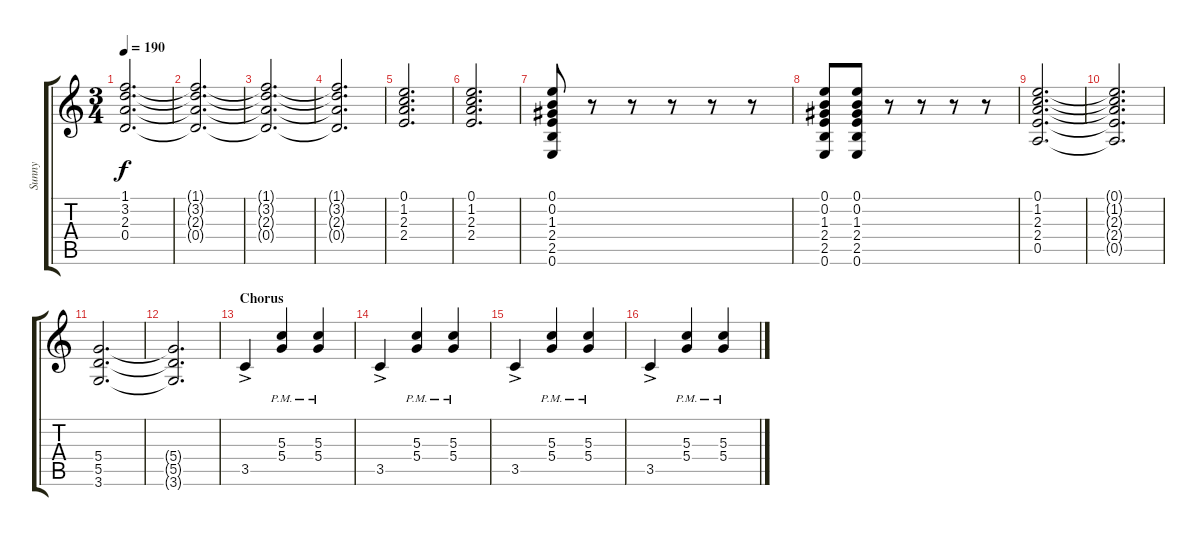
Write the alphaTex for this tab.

\track ("Sunny" "Sunny") {instrument overdrivenguitar}
\staff {score tabs}
\tuning (E4 B3 G3 D3 A2 E2) {hide}
\ts (3 4)
\tempo 190
\clef g2
\ks c
(1.1 3.2 2.3 0.4).2{d dy f} |
(1.1{t} 3.2{t} 2.3{t} 0.4{t}).2{d} |
(1.1{t} 3.2{t} 2.3{t} 0.4{t}).2{d} |
(1.1{t} 3.2{t} 2.3{t} 0.4{t}).2{d} |
(0.1 1.2 2.3 2.4).2{d} |
(0.1 1.2 2.3 2.4).2{d} |
(0.1 0.2 1.3 2.4 2.5 0.6).8 r.8 r.8 r.8 r.8 r.8 |
(0.1 0.2 1.3 2.4 2.5 0.6).8 (0.1 0.2 1.3 2.4 2.5 0.6).8 r.8 r.8 r.8 r.8 |
(0.1 1.2 2.3 2.4 0.5).2{d} |
(0.1{t} 1.2{t} 2.3{t} 2.4{t} 0.5{t}).2{d} |
(5.4 5.5 3.6).2{d} |
(5.4{t} 5.5{t} 3.6{t}).2{d} |
\section ("" "Chorus")
3.5{ac}.4 (5.3{pm} 5.4{pm}).4 (5.3{pm} 5.4{pm}).4 |
3.5{ac}.4 (5.3{pm} 5.4{pm}).4 (5.3{pm} 5.4{pm}).4 |
3.5{ac}.4 (5.3{pm} 5.4{pm}).4 (5.3{pm} 5.4{pm}).4 |
3.5{ac}.4 (5.3{pm} 5.4{pm}).4 (5.3{pm} 5.4{pm}).4
